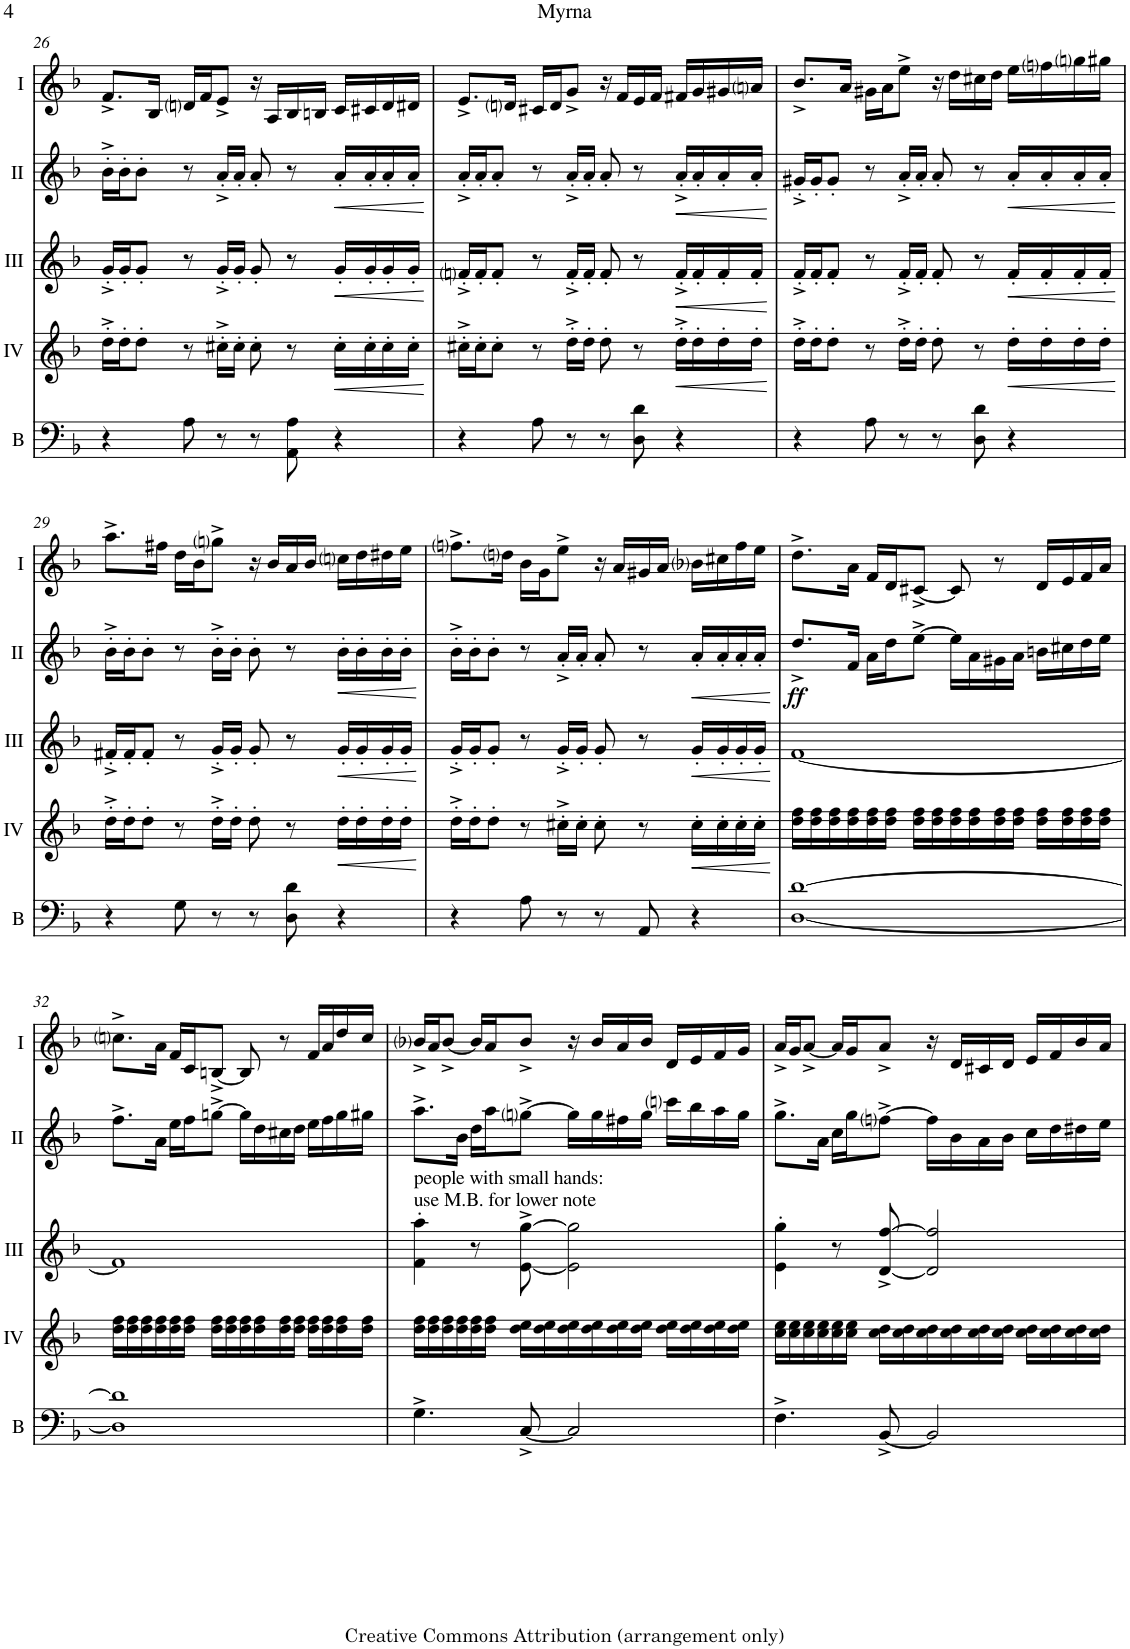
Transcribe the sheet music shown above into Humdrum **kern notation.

**kern	**kern	**dynam	**kern	**dynam	**kern	**dynam	**kern
*part5	*part4	*part4	*part3	*part3	*part2	*part2	*part1
*staff5	*staff4	*staff4	*staff3	*staff3	*staff2	*staff2	*staff1
*I"Bass	*I"Acc. 4	*	*I"Acc. 3	*	*I"Acc. 2	*	*I"Acc. 1
*I'B	*	*	*	*	*	*	*
!!LO:PB:g=z
*clefF4	*clefG2	*	*clefG2	*	*clefG2	*	*clefG2
*Trd7c12	*Trd7c12	*	*	*	*	*	*
*k[b-]	*k[b-]	*	*k[b-]	*	*k[b-]	*	*k[b-]
*M4/4	*M4/4	*	*M4/4	*	*M4/4	*	*M4/4
=26	=26	=26	=26	=26	=26	=26	=26
4r	16dd'^\LL	.	16g'^/LL	.	16b-'^\LL	.	8.f^/L
.	16dd'\J	.	16g'/J	.	16b-'\J	.	.
.	8dd'\J	.	8g'/J	.	8b-'\J	.	.
.	.	.	.	.	.	.	16B-/Jk
8A\	8r	.	8r	.	8r	.	16dni/LL
.	.	.	.	.	.	.	16f/J
8r	16cc#X'^\LL	.	16g'^/LL	.	16a'^/LL	.	8e^/J
.	16cc#'\JJ	.	16g'/JJ	.	16a'/JJ	.	.
8r	8cc#'\	.	8g'/	.	8a'/	.	16r
.	.	.	.	.	.	.	16A/LL
8AA\ 8A\	8r	.	8r	.	8r	.	16B-/
.	.	.	.	.	.	.	16Bn/JJ
!	!	!LO:HP:b	!	!LO:HP:b	!	!LO:HP:b	!
4r	16cc#'\LL	<	16g'/LL	<	16a'/LL	<	16c/LL
.	16cc#'\	.	16g'/	.	16a'/	.	16c#X/
.	16cc#'\	.	16g'/	.	16a'/	.	16d/
.	16cc#'\JJ	.	16g'/JJ	.	16a'/JJ	.	16d#X/JJ
.	.	[	.	[	.	[	.
=27	=27	=27	=27	=27	=27	=27	=27
4r	16cc#X'^\LL	.	16fni'^/LL	.	16a'^/LL	.	8.e^/L
.	16cc#'\J	.	16f'/J	.	16a'/J	.	.
.	8cc#'\J	.	8f'/J	.	8a'/J	.	.
.	.	.	.	.	.	.	16dni/Jk
8A\	8r	.	8r	.	8r	.	16c#X/LL
.	.	.	.	.	.	.	16d/J
8r	16dd'^\LL	.	16f'^/LL	.	16a'^/LL	.	8g^/J
.	16dd'\JJ	.	16f'/JJ	.	16a'/JJ	.	.
8r	8dd'\	.	8f'/	.	8a'/	.	16r
.	.	.	.	.	.	.	16f/LL
8D\ 8d\	8r	.	8r	.	8r	.	16e/
.	.	.	.	.	.	.	16f/JJ
!	!	!LO:HP:b	!	!LO:HP:b	!	!LO:HP:b	!
4r	16dd'^\LL	<	16f'^/LL	<	16a'^/LL	<	16f#X/LL
.	16dd'\	.	16f'/	.	16a'/	.	16g/
.	16dd'\	.	16f'/	.	16a'/	.	16g#X/
.	16dd'\JJ	.	16f'/JJ	.	16a'/JJ	.	16ani/JJ
.	.	[	.	[	.	[	.
=28	=28	=28	=28	=28	=28	=28	=28
4r	16dd'^\LL	.	16f'^/LL	.	16g#X'^/LL	.	8.b-^/L
.	16dd'\J	.	16f'/J	.	16g#'/J	.	.
.	8dd'\J	.	8f'/J	.	8g#'/J	.	.
.	.	.	.	.	.	.	16a/Jk
8A\	8r	.	8r	.	8r	.	16g#X\LL
.	.	.	.	.	.	.	16a\J
8r	16dd'^\LL	.	16f'^/LL	.	16a'^/LL	.	8ee^\J
.	16dd'\JJ	.	16f'/JJ	.	16a'/JJ	.	.
8r	8dd'\	.	8f'/	.	8a'/	.	16r
.	.	.	.	.	.	.	16dd\LL
8D\ 8d\	8r	.	8r	.	8r	.	16cc#X\
.	.	.	.	.	.	.	16dd\JJ
!	!	!LO:HP:b	!	!LO:HP:b	!	!LO:HP:b	!
4r	16dd'\LL	<	16f'/LL	<	16a'/LL	<	16ee\LL
.	16dd'\	.	16f'/	.	16a'/	.	16ffni\
.	16dd'\	.	16f'/	.	16a'/	.	16ggni\
.	16dd'\JJ	.	16f'/JJ	.	16a'/JJ	.	16gg#X\JJ
.	.	[	.	[	.	[	.
!!LO:LB:g=z
=29	=29	=29	=29	=29	=29	=29	=29
4r	16dd'^\LL	.	16f#X'^/LL	.	16b-'^\LL	.	8.aa^\L
.	16dd'\J	.	16f#'/J	.	16b-'\J	.	.
.	8dd'\J	.	8f#'/J	.	8b-'\J	.	.
.	.	.	.	.	.	.	16ff#X\Jk
8G\	8r	.	8r	.	8r	.	16dd\LL
.	.	.	.	.	.	.	16b-\J
8r	16dd'^\LL	.	16g'^/LL	.	16b-'^\LL	.	8ggni^\J
.	16dd'\JJ	.	16g'/JJ	.	16b-'\JJ	.	.
8r	8dd'\	.	8g'/	.	8b-'\	.	16r
.	.	.	.	.	.	.	16b-/LL
8D\ 8d\	8r	.	8r	.	8r	.	16a/
.	.	.	.	.	.	.	16b-/JJ
!	!	!LO:HP:b	!	!LO:HP:b	!	!LO:HP:b	!
4r	16dd'\LL	<	16g'/LL	<	16b-'\LL	<	16ccni\LL
.	16dd'\	.	16g'/	.	16b-'\	.	16dd\
.	16dd'\	.	16g'/	.	16b-'\	.	16dd#X\
.	16dd'\JJ	.	16g'/JJ	.	16b-'\JJ	.	16ee\JJ
.	.	[	.	[	.	[	.
=30	=30	=30	=30	=30	=30	=30	=30
4r	16dd'^\LL	.	16g'^/LL	.	16b-'^\LL	.	8.ffni^\L
.	16dd'\J	.	16g'/J	.	16b-'\J	.	.
.	8dd'\J	.	8g'/J	.	8b-'\J	.	.
.	.	.	.	.	.	.	16ddni\Jk
8A\	8r	.	8r	.	8r	.	16b-\LL
.	.	.	.	.	.	.	16g\J
8r	16cc#X'^\LL	.	16g'^/LL	.	16a'^/LL	.	8ee^\J
.	16cc#'\JJ	.	16g'/JJ	.	16a'/JJ	.	.
8r	8cc#'\	.	8g'/	.	8a'/	.	16r
.	.	.	.	.	.	.	16a/LL
8AA/	8r	.	8r	.	8r	.	16g#X/
.	.	.	.	.	.	.	16a/JJ
!	!	!LO:HP:b	!	!LO:HP:b	!	!LO:HP:b	!
4r	16cc#'\LL	<	16g'/LL	<	16a'/LL	<	16b-i\LL
.	16cc#'\	.	16g'/	.	16a'/	.	16cc#X\
.	16cc#'\	.	16g'/	.	16a'/	.	16ff\
.	16cc#'\JJ	.	16g'/JJ	.	16a'/JJ	.	16ee\JJ
.	.	[	.	[	.	[	.
=31	=31	=31	=31	=31	=31	=31	=31
!	!	!	!	!	!	!LO:DY:b	!
[1D [1d	16dd\ 16ff\LL	.	[1f	.	8.dd^/L	ff	8.dd^\L
.	16dd\ 16ff\	.	.	.	.	.	.
.	16dd\ 16ff\	.	.	.	.	.	.
.	16dd\ 16ff\	.	.	.	16f/Jk	.	16a\Jk
.	16dd\ 16ff\	.	.	.	16a\LL	.	16f/LL
.	16dd\ 16ff\JJ	.	.	.	16dd\J	.	16d/J
.	16dd\ 16ff\LL	.	.	.	[8ee^\J	.	[8c#X^/J
.	16dd\ 16ff\	.	.	.	.	.	.
.	16dd\ 16ff\	.	.	.	16ee\LL]	.	8c#/]
.	16dd\ 16ff\	.	.	.	16a\	.	.
.	16dd\ 16ff\	.	.	.	16g#X\	.	8r
.	16dd\ 16ff\JJ	.	.	.	16a\JJ	.	.
.	16dd\ 16ff\LL	.	.	.	16bn\LL	.	16d/LL
.	16dd\ 16ff\	.	.	.	16cc#X\	.	16e/
.	16dd\ 16ff\	.	.	.	16dd\	.	16f/
.	16dd\ 16ff\JJ	.	.	.	16ee\JJ	.	16a/JJ
!!LO:LB:g=z
=32	=32	=32	=32	=32	=32	=32	=32
1D] 1d]	16dd\ 16ff\LL	.	1f]	.	8.ff^\L	.	8.ccni^\L
.	16dd\ 16ff\	.	.	.	.	.	.
.	16dd\ 16ff\	.	.	.	.	.	.
.	16dd\ 16ff\	.	.	.	16a\Jk	.	16a\Jk
.	16dd\ 16ff\	.	.	.	16ee\LL	.	16f/LL
.	16dd\ 16ff\JJ	.	.	.	16ff\J	.	16c/J
.	16dd\ 16ff\LL	.	.	.	[8ggn^\J	.	[8Bn^/J
.	16dd\ 16ff\	.	.	.	.	.	.
.	16dd\ 16ff\	.	.	.	16gg\LL]	.	8B/]
.	16dd\ 16ff\	.	.	.	16dd\	.	.
.	16dd\ 16ff\	.	.	.	16cc#X\	.	8r
.	16dd\ 16ff\JJ	.	.	.	16dd\JJ	.	.
.	16dd\ 16ff\LL	.	.	.	16ee\LL	.	16f/LL
.	16dd\ 16ff\	.	.	.	16ff\	.	16a/
.	16dd\ 16ff\	.	.	.	16gg\	.	16dd/
.	16dd\ 16ff\JJ	.	.	.	16gg#X\JJ	.	16cc/JJ
=33	=33	=33	=33	=33	=33	=33	=33
!	!	!	!LO:TX:a:t=people with small hands&colon;	!	!	!	!
!	!	!	!LO:TX:a:t=use M.B. for lower note	!	!	!	!
4.G^\	16dd\ 16ff\LL	.	4f\' 4aa\'	.	8.aa^\L	.	16b-i^/LL
.	16dd\ 16ff\	.	.	.	.	.	16a/J
.	16dd\ 16ff\	.	.	.	.	.	[8b-^/J
.	16dd\ 16ff\	.	.	.	16b-\Jk	.	.
.	16dd\ 16ff\	.	8r	.	16dd\LL	.	16b-/LL]
.	16dd\ 16ff\JJ	.	.	.	16aa\J	.	16a/J
[8C^/	16dd\ 16ee\LL	.	[8e\^ [8gg\^	.	[8ggni^\J	.	8b-^/J
.	16dd\ 16ee\	.	.	.	.	.	.
2C/]	16dd\ 16ee\	.	2e\] 2gg\]	.	16gg\LL]	.	16r
.	16dd\ 16ee\	.	.	.	16gg\	.	16b-/LL
.	16dd\ 16ee\	.	.	.	16ff#X\	.	16a/
.	16dd\ 16ee\JJ	.	.	.	16gg\JJ	.	16b-/JJ
.	16dd\ 16ee\LL	.	.	.	16cccni\LL	.	16d/LL
.	16dd\ 16ee\	.	.	.	16bb-\	.	16e/
.	16dd\ 16ee\	.	.	.	16aa\	.	16f/
.	16dd\ 16ee\JJ	.	.	.	16gg\JJ	.	16g/JJ
=34	=34	=34	=34	=34	=34	=34	=34
4.F^\	16ccni\ 16ee\LL	.	4e\' 4gg\'	.	8.gg^\L	.	16a^/LL
.	16cc\ 16ee\	.	.	.	.	.	16g/J
.	16cc\ 16ee\	.	.	.	.	.	[8a^/J
.	16cc\ 16ee\	.	.	.	16a\Jk	.	.
.	16cc\ 16ee\	.	8r	.	16cc\LL	.	16a/LL]
.	16cc\ 16ee\JJ	.	.	.	16gg\J	.	16g/J
[8BB-^/	16cc\ 16dd\LL	.	[8d/^ [8ff/^	.	[8ffni^\J	.	8a^/J
.	16cc\ 16dd\	.	.	.	.	.	.
2BB-/]	16cc\ 16dd\	.	2d/] 2ff/]	.	16ff\LL]	.	16r
.	16cc\ 16dd\	.	.	.	16b-\	.	16d/LL
.	16cc\ 16dd\	.	.	.	16a\	.	16c#X/
.	16cc\ 16dd\JJ	.	.	.	16b-\JJ	.	16d/JJ
.	16cc\ 16dd\LL	.	.	.	16cc\LL	.	16e/LL
.	16cc\ 16dd\	.	.	.	16dd\	.	16f/
.	16cc\ 16dd\	.	.	.	16dd#X\	.	16b-/
.	16cc\ 16dd\JJ	.	.	.	16ee\JJ	.	16a/JJ
=	=	=	=	=	=	=	=
*-	*-	*-	*-	*-	*-	*-	*-
